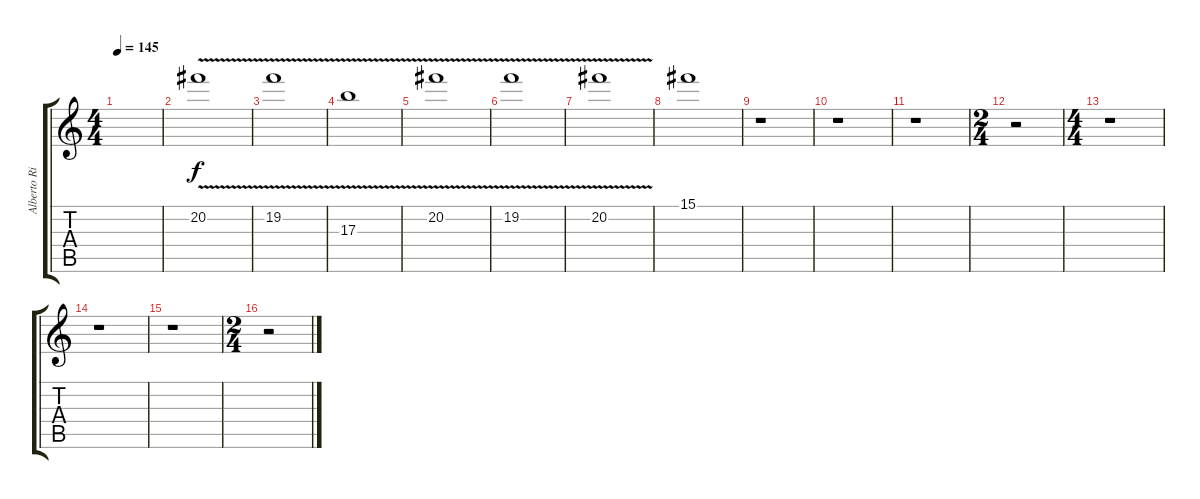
\track ("Alberto Rionda (I)" "Alberto Ri") {instrument distortionguitar}
\staff {score tabs}
\tuning (Eb4 Bb3 Gb3 Db3 Ab2 Eb2) {hide}
\ts (4 4)
\tempo 145
\clef g2
\ks c
|
20.2{v}.1 |
19.2{v}.1 |
17.3{v}.1 |
20.2{v}.1 |
19.2{v}.1 |
20.2{v}.1 |
15.1.1 |
r.1 |
r.1 |
r.1 |
\ts (2 4)
r.2 |
\ts (4 4)
r.1 |
r.1 |
r.1 |
\ts (2 4)
r.2
